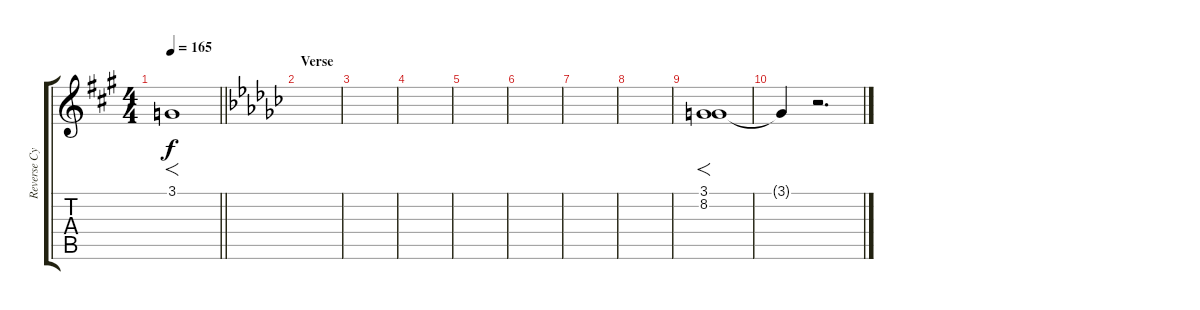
\track ("Reverse Cymbal" "Reverse Cy") {instrument reversecymbal}
\staff {score tabs}
\tuning (E4 B3 G3 D3 A2 E2) {hide}
\ts (4 4)
\tempo 165
\clef g2
\barLineRight lightlight
\ks a
3.1.1{f dy f} |
\section ("" "Verse")
\ks gb
|
|
|
|
|
|
|
(3.1 8.2).1{f} |
3.1{t}.4 r.2{d}
